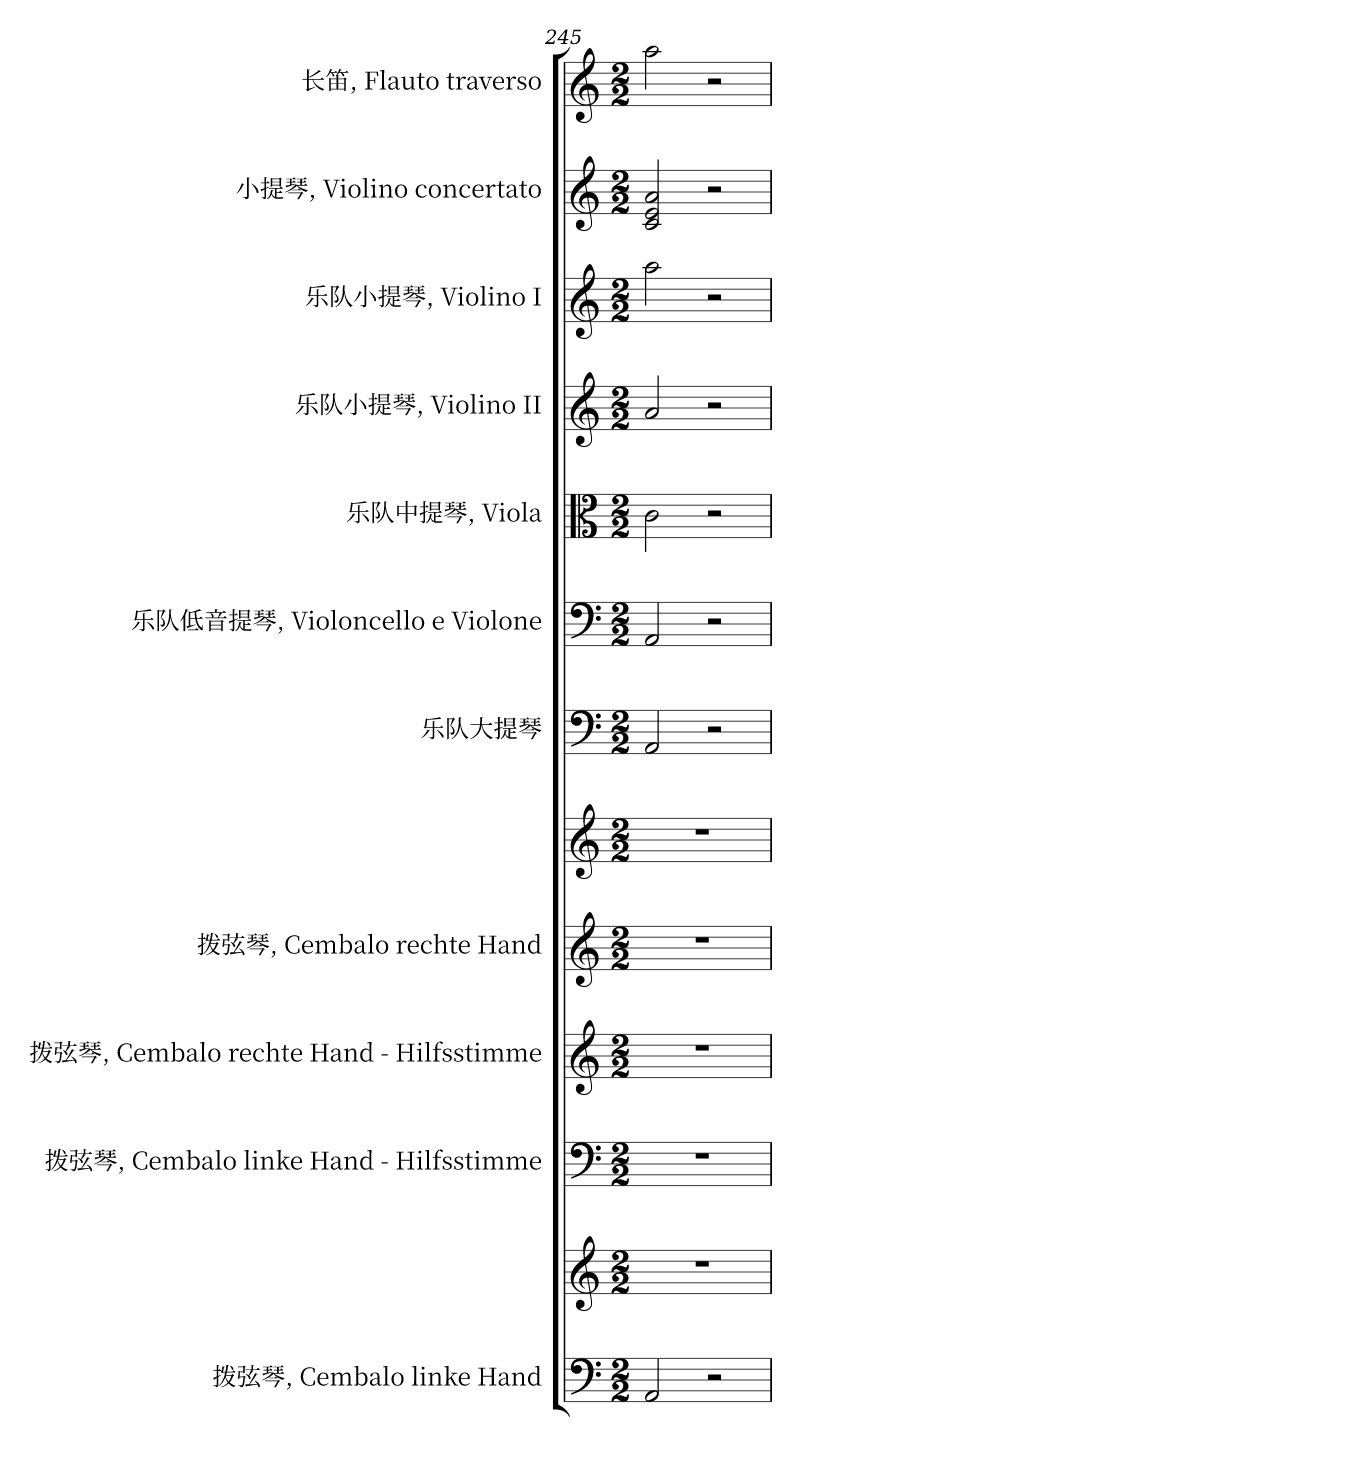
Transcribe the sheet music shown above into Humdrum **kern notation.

**kern	**kern	**kern	**kern	**kern	**kern	**kern	**kern	**kern	**kern	**kern	**kern	**kern
*part11	*part11	*part10	*part9	*part8	*part8	*part7	*part6	*part5	*part4	*part3	*part2	*part1
*staff13	*staff12	*staff11	*staff10	*staff9	*staff8	*staff7	*staff6	*staff5	*staff4	*staff3	*staff2	*staff1
*I"拨弦琴, Cembalo linke Hand	*	*I"拨弦琴, Cembalo linke Hand - Hilfsstimme	*I"拨弦琴, Cembalo rechte Hand - Hilfsstimme	*I"拨弦琴, Cembalo rechte Hand	*	*I"乐队大提琴	*I"乐队低音提琴, Violoncello e Violone	*I"乐队中提琴, Viola	*I"乐队小提琴, Violino II	*I"乐队小提琴, Violino I	*I"小提琴, Violino concertato	*I"长笛, Flauto traverso
*	*	*	*	*	*	*	*	*	*	*	*I'Vln.	*I'Fl.
*clefF4	*clefG2	*clefF4	*clefG2	*clefG2	*clefG2	*clefF4	*clefF4	*clefC3	*clefG2	*clefG2	*clefG2	*clefG2
*	*	*	*	*	*	*	*ITrd7c12	*	*	*	*	*
*k[]	*k[]	*k[]	*k[]	*k[]	*k[]	*k[]	*k[]	*k[]	*k[]	*k[]	*k[]	*k[]
*M2/2	*M2/2	*M2/2	*M2/2	*M2/2	*M2/2	*M2/2	*M2/2	*M2/2	*M2/2	*M2/2	*M2/2	*M2/2
=245	=245	=245	=245	=245	=245	=245	=245	=245	=245	=245	=245	=245
2AA/	1r	1r	1r	1r	1r	2AA/	2AAA/	2c\	2a/	2aa\	2c/ 2e/ 2a/	2aa\
2r	.	.	.	.	.	2r	2r	2r	2r	2r	2r	2r
=	=	=	=	=	=	=	=	=	=	=	=	=
*-	*-	*-	*-	*-	*-	*-	*-	*-	*-	*-	*-	*-
